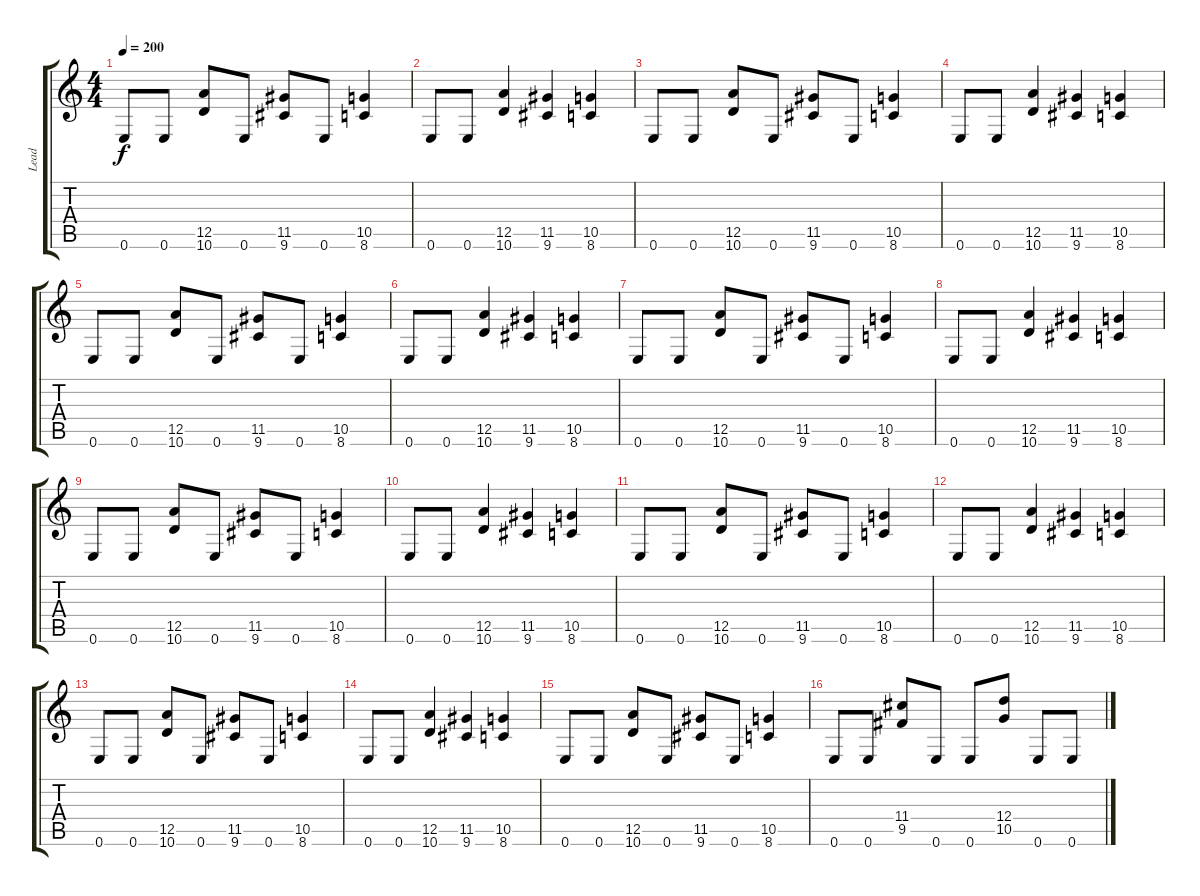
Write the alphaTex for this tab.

\track ("Lead" "Lead") {instrument distortionguitar}
\staff {score tabs}
\tuning (E4 B3 G3 D3 A2 E2) {hide}
\ts (4 4)
\tempo 200
\clef g2
\ks c
0.6.8{dy f} 0.6.8 (12.5 10.6).8 0.6.8 (11.5 9.6).8 0.6.8 (10.5 8.6).4 |
0.6.8 0.6.8 (12.5 10.6).4 (11.5 9.6).4 (10.5 8.6).4 |
0.6.8 0.6.8 (12.5 10.6).8 0.6.8 (11.5 9.6).8 0.6.8 (10.5 8.6).4 |
0.6.8 0.6.8 (12.5 10.6).4 (11.5 9.6).4 (10.5 8.6).4 |
0.6.8 0.6.8 (12.5 10.6).8 0.6.8 (11.5 9.6).8 0.6.8 (10.5 8.6).4 |
0.6.8 0.6.8 (12.5 10.6).4 (11.5 9.6).4 (10.5 8.6).4 |
0.6.8 0.6.8 (12.5 10.6).8 0.6.8 (11.5 9.6).8 0.6.8 (10.5 8.6).4 |
0.6.8 0.6.8 (12.5 10.6).4 (11.5 9.6).4 (10.5 8.6).4 |
0.6.8 0.6.8 (12.5 10.6).8 0.6.8 (11.5 9.6).8 0.6.8 (10.5 8.6).4 |
0.6.8 0.6.8 (12.5 10.6).4 (11.5 9.6).4 (10.5 8.6).4 |
0.6.8 0.6.8 (12.5 10.6).8 0.6.8 (11.5 9.6).8 0.6.8 (10.5 8.6).4 |
0.6.8 0.6.8 (12.5 10.6).4 (11.5 9.6).4 (10.5 8.6).4 |
0.6.8 0.6.8 (12.5 10.6).8 0.6.8 (11.5 9.6).8 0.6.8 (10.5 8.6).4 |
0.6.8 0.6.8 (12.5 10.6).4 (11.5 9.6).4 (10.5 8.6).4 |
0.6.8 0.6.8 (12.5 10.6).8 0.6.8 (11.5 9.6).8 0.6.8 (10.5 8.6).4 |
0.6.8 0.6.8 (11.4 9.5).8 0.6.8 0.6.8 (12.4 10.5).8 0.6.8 0.6.8
